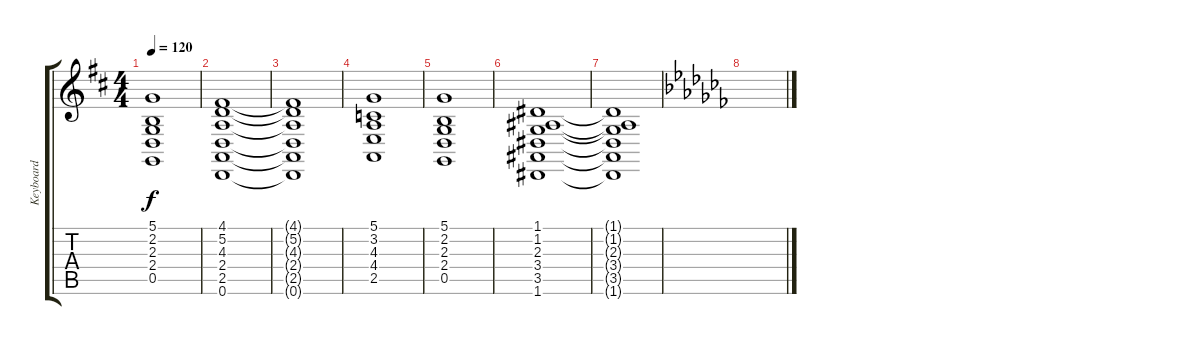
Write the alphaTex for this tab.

\track ("Keyboard" "Keyboard") {instrument pad2warm}
\staff {score tabs}
\tuning (D4 A3 F3 C3 G2 D2) {hide}
\ts (4 4)
\tempo 120
\clef g2
\ks d
(5.1 2.2 2.3 2.4 0.5).1{dy f} |
(4.1 5.2 4.3 2.4 2.5 0.6).1 |
(4.1{t} 5.2{t} 4.3{t} 2.4{t} 2.5{t} 0.6{t}).1 |
(5.1 3.2 4.3 4.4 2.5).1 |
(5.1 2.2 2.3 2.4 0.5).1 |
(1.1 1.2 2.3 3.4 3.5 1.6).1 |
(1.1{t} 1.2{t} 2.3{t} 3.4{t} 3.5{t} 1.6{t}).1 |
\ks abminor
